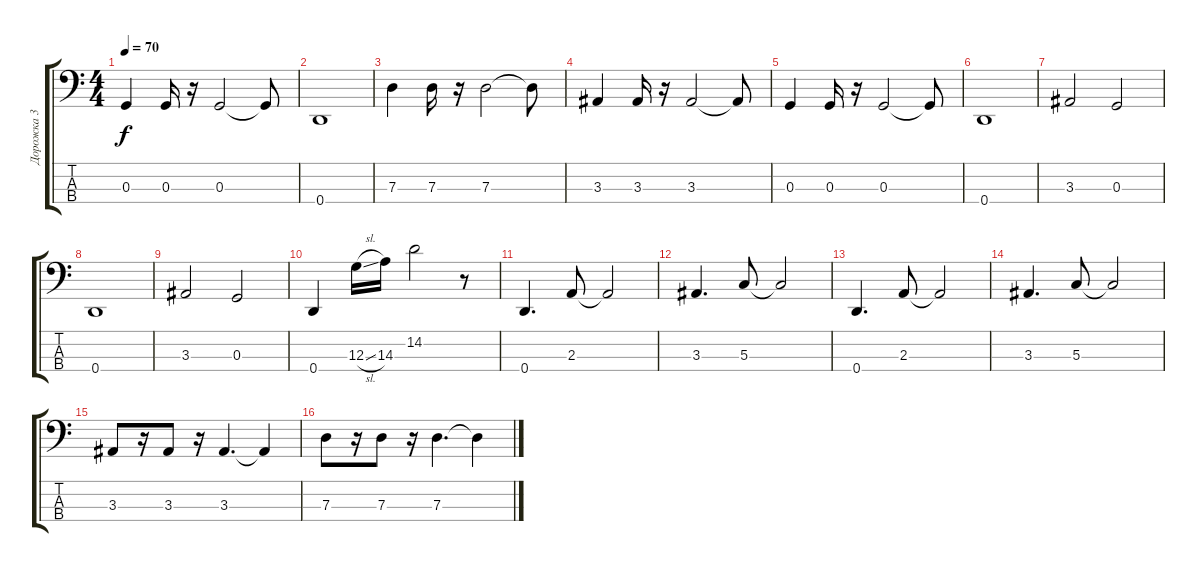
\track ("Дорожка 3" "Дорожка 3") {instrument electricbassfinger}
\staff {score tabs}
\tuning (F2 C2 G1 D1) {hide}
\ts (4 4)
\tempo 70
\clef f4
\ks c
0.3.4{dy f} 0.3.16 r.16 0.3.2 0.3{t}.8 |
0.4.1 |
7.3.4 7.3.16 r.16 7.3.2 7.3{t}.8 |
3.3.4 3.3.16 r.16 3.3.2 3.3{t}.8 |
0.3.4 0.3.16 r.16 0.3.2 0.3{t}.8 |
0.4.1 |
3.3.2 0.3.2 |
0.4.1 |
3.3.2 0.3.2 |
0.4.4 12.3{sl}.16 14.3.16 14.2.2 r.8 |
0.4.4{d} 2.3.8 2.3{t}.2 |
3.3.4{d} 5.3.8 5.3{t}.2 |
0.4.4{d} 2.3.8 2.3{t}.2 |
3.3.4{d} 5.3.8 5.3{t}.2 |
3.3.8 r.16 3.3.8 r.16 3.3.4{d} 3.3{t}.4 |
7.3.8 r.16 7.3.8 r.16 7.3.4{d} 7.3{t}.4
